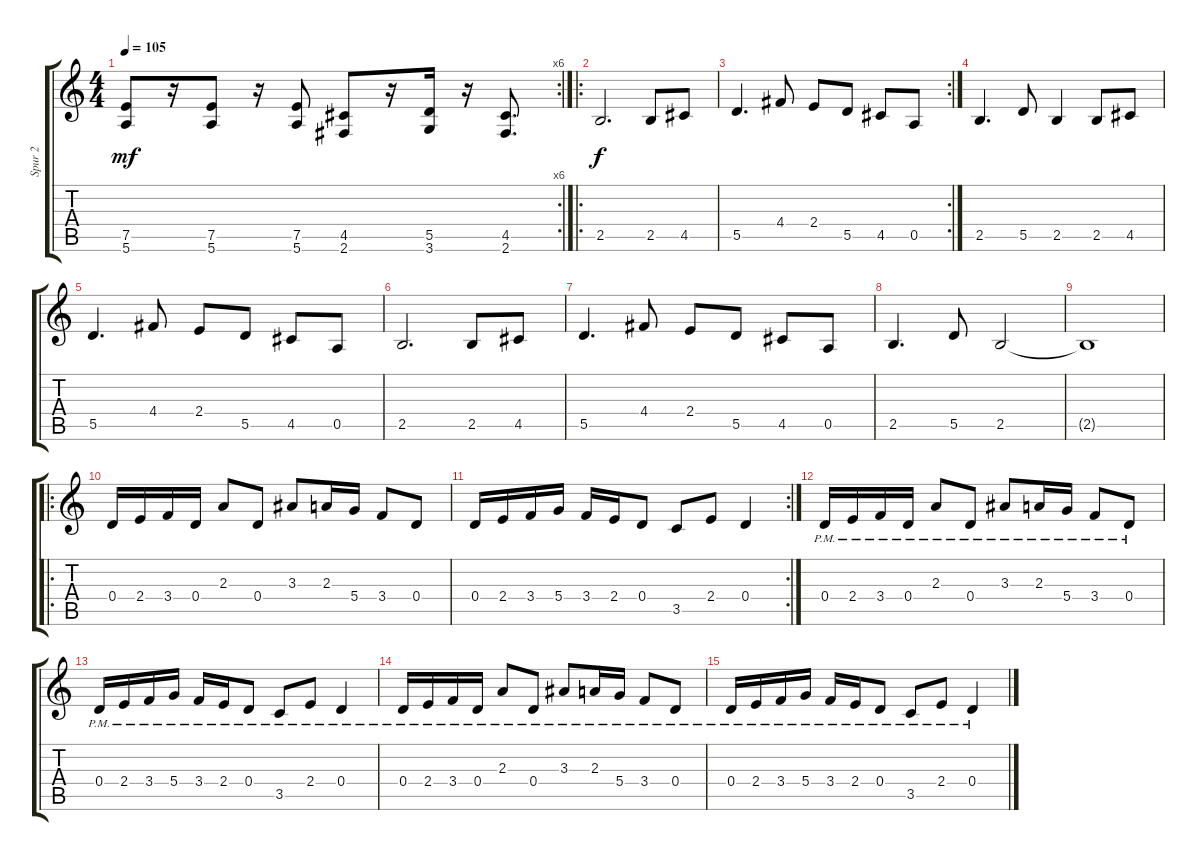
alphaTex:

\track ("Spur 2" "Spur 2") {instrument distortionguitar}
\staff {score tabs}
\tuning (E4 B3 G3 D3 A2 E2) {hide}
\rc 6
\ts (4 4)
\tempo 105
\clef g2
\ks c
(7.5 5.6).8{dy mf} r.16 (7.5 5.6).8 r.16 (7.5 5.6).8 (4.5 2.6).8 r.16 (5.5 3.6).16 r.16 (4.5 2.6).8{d} |
\ro
2.5.2{d dy f} 2.5.8 4.5.8 |
\rc 2
5.5.4{d} 4.4.8 2.4.8 5.5.8 4.5.8 0.5.8 |
2.5.4{d} 5.5.8 2.5.4 2.5.8 4.5.8 |
5.5.4{d} 4.4.8 2.4.8 5.5.8 4.5.8 0.5.8 |
2.5.2{d} 2.5.8 4.5.8 |
5.5.4{d} 4.4.8 2.4.8 5.5.8 4.5.8 0.5.8 |
2.5.4{d} 5.5.8 2.5.2 |
2.5{t}.1 |
\ro
0.4.16 2.4.16 3.4.16 0.4.16 2.3.8 0.4.8 3.3.8 2.3.16 5.4.16 3.4.8 0.4.8 |
\rc 2
0.4.16 2.4.16 3.4.16 5.4.16 3.4.16 2.4.16 0.4.8 3.5.8 2.4.8 0.4.4 |
0.4{pm}.16 2.4{pm}.16 3.4{pm}.16 0.4{pm}.16 2.3{pm}.8 0.4{pm}.8 3.3{pm}.8 2.3{pm}.16 5.4{pm}.16 3.4{pm}.8 0.4{pm}.8 |
0.4{pm}.16 2.4{pm}.16 3.4{pm}.16 5.4{pm}.16 3.4{pm}.16 2.4{pm}.16 0.4{pm}.8 3.5{pm}.8 2.4{pm}.8 0.4{pm}.4 |
0.4{pm}.16 2.4{pm}.16 3.4{pm}.16 0.4{pm}.16 2.3{pm}.8 0.4{pm}.8 3.3{pm}.8 2.3{pm}.16 5.4{pm}.16 3.4{pm}.8 0.4{pm}.8 |
0.4{pm}.16 2.4{pm}.16 3.4{pm}.16 5.4{pm}.16 3.4{pm}.16 2.4{pm}.16 0.4{pm}.8 3.5{pm}.8 2.4{pm}.8 0.4{pm}.4{beam Up}
